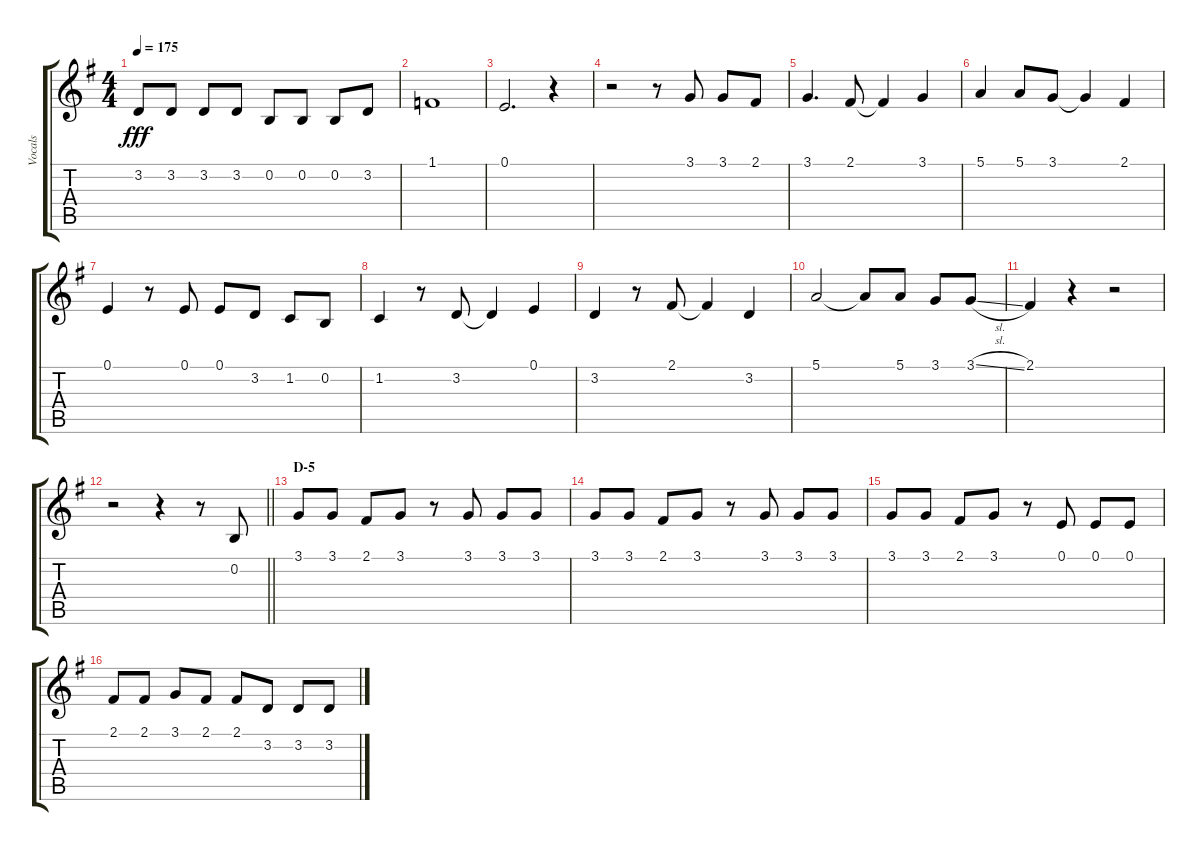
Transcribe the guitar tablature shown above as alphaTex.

\track ("Vocals" "Vocals") {instrument voiceoohs}
\staff {score tabs}
\tuning (E4 B3 G3 D3 A2 E2) {hide}
\ts (4 4)
\tempo 175
\clef g2
\ks g
3.2.8{dy fff} 3.2.8 3.2.8 3.2.8 0.2.8 0.2.8 0.2.8 3.2.8 |
1.1.1 |
0.1.2{d} r.4 |
r.2 r.8 3.1.8 3.1.8 2.1.8 |
3.1.4{d} 2.1.8 2.1{t}.4 3.1.4 |
5.1.4 5.1.8 3.1.8 3.1{t}.4 2.1.4 |
0.1.4 r.8 0.1.8 0.1.8 3.2.8 1.2.8 0.2.8 |
1.2.4 r.8 3.2.8 3.2{t}.4 0.1.4 |
3.2.4 r.8 2.1.8 2.1{t}.4 3.2.4 |
5.1.2 5.1{t}.8 5.1.8 3.1.8 3.1{sl}.8 |
2.1.4 r.4 r.2 |
\barLineRight lightlight
r.2 r.4 r.8 0.2.8 |
\section ("" "D-5")
3.1.8 3.1.8 2.1.8 3.1.8 r.8 3.1.8 3.1.8 3.1.8 |
3.1.8 3.1.8 2.1.8 3.1.8 r.8 3.1.8 3.1.8 3.1.8 |
3.1.8 3.1.8 2.1.8 3.1.8 r.8 0.1.8 0.1.8 0.1.8 |
2.1.8 2.1.8 3.1.8 2.1.8 2.1.8 3.2.8 3.2.8 3.2.8
